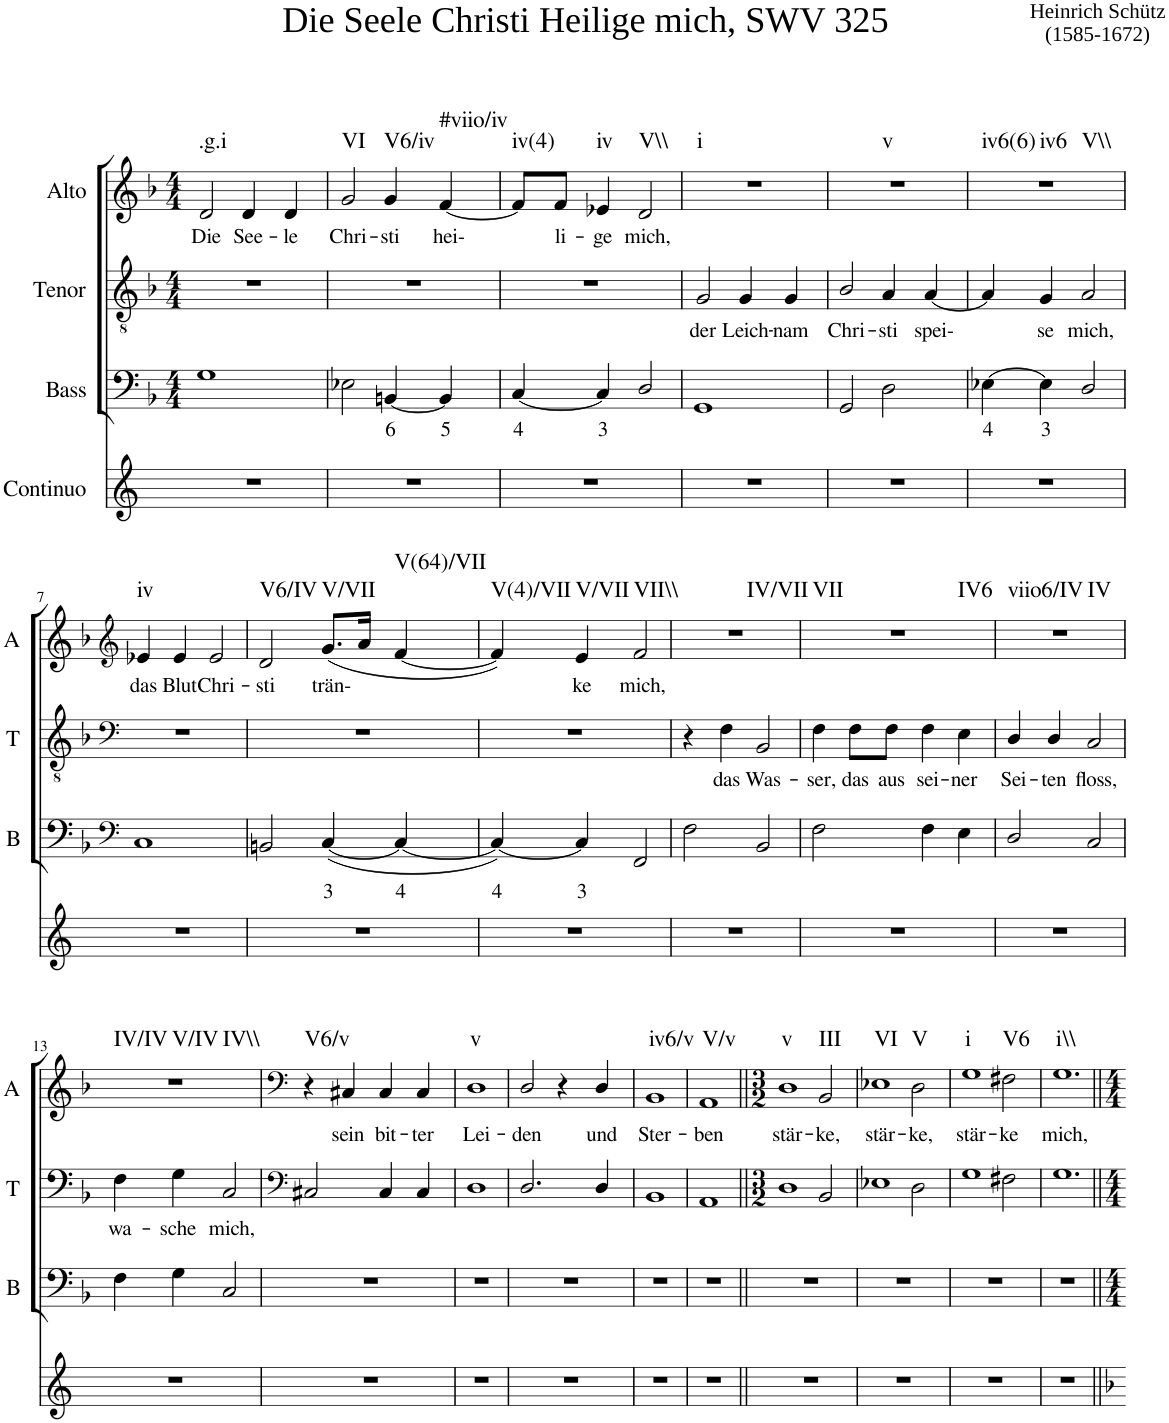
**kern	**kern	**text	**kern	**text	**kern	**text	**harte
*part4	*part3	*part3	*part2	*part2	*part1	*part1	*part1
*staff4	*staff3	*staff3	*staff2	*staff2	*staff1	*staff1	*
*I"Continuo	*I"Bass	*	*I"Tenor	*	*I"Alto	*	*
*	*I'B	*	*I'T	*	*I'A	*	*
*clefG2	*clefF4	*	*clefGv2	*	*clefG2	*	*
*k[]	*k[b-]	*	*k[b-]	*	*k[b-]	*	*
*	*M4/4	*	*M4/4	*	*M4/4	*	*
=1	=1	=1	=1	=1	=1	=1	=1
!	!	!	!	!	!LO:TX:a:t=Die Seele Christi Heilige mich, SWV 325	!	!
!	!	!	!	!	!LO:TX:a:t=Heinrich Schütz	!	!
!	!	!	!	!	!LO:TX:a:t=(1585-1672)	!	!
!	!	!	!	!	!	!LO:LY:b	!LO:H:kt=.g.i
1r	1G	.	1r	.	2d/	Die	N
!	!	!	!	!	!	!LO:LY:b	!
.	.	.	.	.	4d/	See-	.
!	!	!	!	!	!	!LO:LY:b	!
.	.	.	.	.	4d/	le	.
=2	=2	=2	=2	=2	=2	=2	=2
!	!	!	!	!	!	!LO:LY:b	!LO:H:kt=VI
1r	2E-X\	.	1r	.	2g/	Chri-	N
!	!	!LO:LY:b	!	!	!	!LO:LY:b	!LO:H:kt=V6/iv
.	[4BBn/	6	.	.	4g/	sti	N
!	!	!LO:LY:b	!	!	!	!LO:LY:b	!LO:H:kt=#viio/iv
.	4BB/]	5	.	.	[4f/	hei-	N
=3	=3	=3	=3	=3	=3	=3	=3
!	!	!LO:LY:b	!	!	!	!	!LO:H:kt=iv(4)
1r	[4C/	4	1r	.	8f/L]	.	N
!	!	!	!	!	!	!LO:LY:b	!
.	.	.	.	.	8f/J	li-	.
!	!	!LO:LY:b	!	!	!	!LO:LY:b	!LO:H:kt=iv
.	4C/]	3	.	.	4e-X/	ge	N
!	!	!	!	!	!	!LO:LY:b	!LO:H:kt=V\\
.	2D/	.	.	.	2d/	mich,	N
=4	=4	=4	=4	=4	=4	=4	=4
!	!	!	!	!LO:LY:b	!	!	!LO:H:kt=i
1r	1GG	.	2G/	der	1r	.	N
!	!	!	!	!LO:LY:b	!	!	!
.	.	.	4G/	Leich-	.	.	.
!	!	!	!	!LO:LY:b	!	!	!
.	.	.	4G/	nam	.	.	.
=5	=5	=5	=5	=5	=5	=5	=5
!	!	!	!	!LO:LY:b	!	!	!LO:H:kt=v
1r	2GG/	.	2B-/	Chri-	1r	.	N
!	!	!	!	!LO:LY:b	!	!	!
.	2D\	.	4A/	sti	.	.	.
!	!	!	!	!LO:LY:b	!	!	!
.	.	.	[4A/	spei-	.	.	.
=6	=6	=6	=6	=6	=6	=6	=6
!	!	!LO:LY:b	!	!	!	!	!LO:H:n=1:kt=iv6(6)
!	!	!	!	!	!	!	!LO:H:n=2:kt=iv6
!	!	!	!	!	!	!	!LO:H:n=3:kt=V\\
1r	[4E-X\	4	4A/]	.	1r	.	N N N
!	!	!LO:LY:b	!	!LO:LY:b	!	!	!
.	4E-\]	3	4G/	se	.	.	.
!	!	!	!	!LO:LY:b	!	!	!
.	2D/	.	2A/	mich,	.	.	.
!!LO:LB:g=z
=7	=7	=7	=7	=7	=7	=7	=7
*	*clefF4	*	*clefF4	*	*clefG2	*	*
!	!	!	!	!	!	!LO:LY:b	!LO:H:kt=iv
1r	1C	.	1r	.	4e-X/	das	N
!	!	!	!	!	!	!LO:LY:b	!
.	.	.	.	.	4e-/	Blut	.
!	!	!	!	!	!	!LO:LY:b	!
.	.	.	.	.	2e-/	Chri-	.
=8	=8	=8	=8	=8	=8	=8	=8
!	!	!	!	!	!	!LO:LY:b	!LO:H:kt=V6/IV
1r	2BBn/	.	1r	.	2d/	sti	N
!	!	!LO:LY:b	!	!	!	!LO:LY:b	!LO:H:kt=V/VII
.	([4C/	3	.	.	(8.g/L	trän-	N
.	.	.	.	.	16a/Jk	.	.
!	!	!LO:LY:b	!	!	!	!	!LO:H:kt=V(64)/VII
.	4C/_	4	.	.	[4f/	.	N
=9	=9	=9	=9	=9	=9	=9	=9
!	!	!LO:LY:b	!	!	!	!	!LO:H:kt=V(4)/VII
1r	4C/_)	4	1r	.	4f/])	.	N
!	!	!LO:LY:b	!	!	!	!LO:LY:b	!LO:H:kt=V/VII
.	4C/]	3	.	.	4e/	ke	N
!	!	!	!	!	!	!LO:LY:b	!LO:H:kt=VII\\
.	2FF/	.	.	.	2f/	mich,	N
=10	=10	=10	=10	=10	=10	=10	=10
!	!	!	!	!	!	!	!LO:H:kt=IV/VII
1r	2F\	.	4r	.	1r	.	N
!	!	!	!	!LO:LY:b	!	!	!
.	.	.	4F\	das	.	.	.
!	!	!	!	!LO:LY:b	!	!	!
.	2BB-/	.	2BB-/	Was-	.	.	.
=11	=11	=11	=11	=11	=11	=11	=11
!	!	!	!	!LO:LY:b	!	!	!LO:H:n=1:kt=VII
!	!	!	!	!	!	!	!LO:H:n=2:kt=IV6
1r	2F\	.	4F\	ser,	1r	.	N N
!	!	!	!	!LO:LY:b	!	!	!
.	.	.	8F\L	das	.	.	.
!	!	!	!	!LO:LY:b	!	!	!
.	.	.	8F\J	aus	.	.	.
!	!	!	!	!LO:LY:b	!	!	!
.	4F\	.	4F\	sei-	.	.	.
!	!	!	!	!LO:LY:b	!	!	!
.	4E\	.	4E\	ner	.	.	.
=12	=12	=12	=12	=12	=12	=12	=12
!	!	!	!	!LO:LY:b	!	!	!LO:H:n=1:kt=viio6/IV
!	!	!	!	!	!	!	!LO:H:n=2:kt=IV
1r	2D/	.	4D/	Sei-	1r	.	N N
!	!	!	!	!LO:LY:b	!	!	!
.	.	.	4D/	ten	.	.	.
!	!	!	!	!LO:LY:b	!	!	!
.	2C/	.	2C/	floss,	.	.	.
!!LO:LB:g=z
=13	=13	=13	=13	=13	=13	=13	=13
!	!	!	!	!LO:LY:b	!	!	!LO:H:n=1:kt=IV/IV
!	!	!	!	!	!	!	!LO:H:n=2:kt=V/IV
!	!	!	!	!	!	!	!LO:H:n=3:kt=IV\\
1r	4F\	.	4F\	wa-	1r	.	N N N
!	!	!	!	!LO:LY:b	!	!	!
.	4G\	.	4G\	sche	.	.	.
!	!	!	!	!LO:LY:b	!	!	!
.	2C/	.	2C/	mich,	.	.	.
=14	=14	=14	=14	=14	=14	=14	=14
*	*	*	*clefF4	*	*clefF4	*	*
!	!	!	!	!	!	!	!LO:H:kt=V6/v
1r	1r	.	2C#X/	.	4r	.	N
!	!	!	!	!	!	!LO:LY:b	!
.	.	.	.	.	4C#X/	sein	.
!	!	!	!	!	!	!LO:LY:b	!
.	.	.	4C#/	.	4C#/	bit-	.
!	!	!	!	!	!	!LO:LY:b	!
.	.	.	4C#/	.	4C#/	ter	.
=15	=15	=15	=15	=15	=15	=15	=15
!	!	!	!	!	!	!LO:LY:b	!LO:H:kt=v
1r	1r	.	1D	.	1D	Lei-	N
=16	=16	=16	=16	=16	=16	=16	=16
!	!	!	!	!	!	!LO:LY:b	!
1r	1r	.	2.D/	.	2D/	den	.
.	.	.	.	.	4r	.	.
!	!	!	!	!	!	!LO:LY:b	!
.	.	.	4D/	.	4D/	und	.
=17	=17	=17	=17	=17	=17	=17	=17
!	!	!	!	!	!	!LO:LY:b	!LO:H:kt=iv6/v
1r	1r	.	1BB-	.	1BB-	Ster-	N
=18	=18	=18	=18	=18	=18	=18	=18
!	!	!	!	!	!	!LO:LY:b	!LO:H:kt=V/v
1r	1r	.	1AA	.	1AA	ben	N
=19||	=19||	=19||	=19||	=19||	=19||	=19||	=19||
*	*	*	*M3/2	*	*M3/2	*	*
!	!	!	!	!	!	!LO:LY:b	!LO:H:kt=v
1r	1r	.	1D	.	1D	stär-	N
!	!	!	!	!	!	!LO:LY:b	!LO:H:kt=III
2ryy	2ryy	.	2BB-/	.	2BB-/	ke,	N
=20	=20	=20	=20	=20	=20	=20	=20
!	!	!	!	!	!	!LO:LY:b	!LO:H:kt=VI
1r	1r	.	1E-X	.	1E-X	stär-	N
!	!	!	!	!	!	!LO:LY:b	!LO:H:kt=V
2ryy	2ryy	.	2D\	.	2D\	ke,	N
=21	=21	=21	=21	=21	=21	=21	=21
!	!	!	!	!	!	!LO:LY:b	!LO:H:kt=i
1r	1r	.	1G	.	1G	stär-	N
!	!	!	!	!	!	!LO:LY:b	!LO:H:kt=V6
2ryy	2ryy	.	2F#X\	.	2F#X\	ke	N
=22	=22	=22	=22	=22	=22	=22	=22
!	!	!	!	!	!	!LO:LY:b	!LO:H:kt=i\\
1r	1r	.	1.G	.	1.G	mich,	N
2ryy	2ryy	.	.	.	.	.	.
=||	=||	=||	=||	=||	=||	=||	=||
*-	*-	*-	*-	*-	*-	*-	*-
